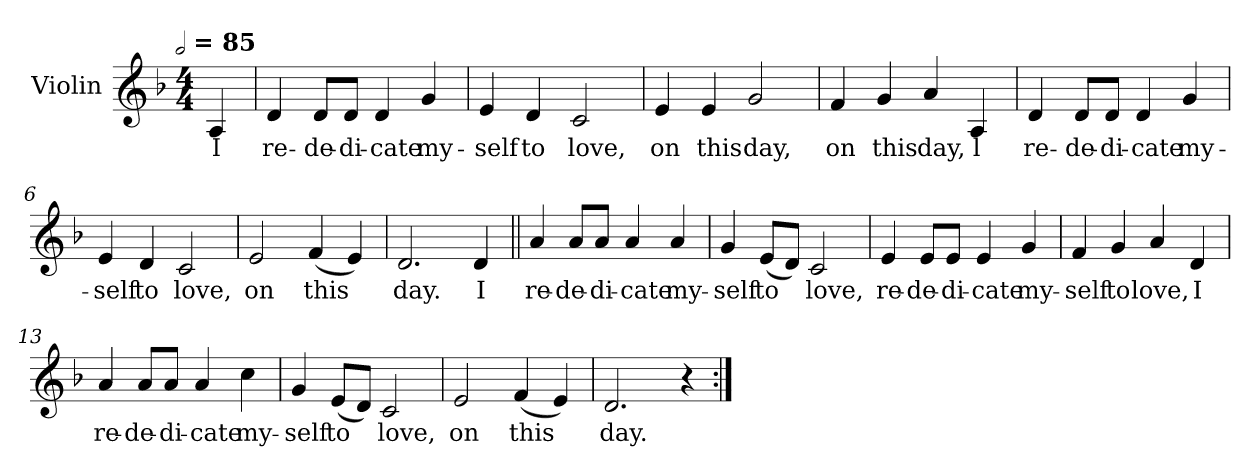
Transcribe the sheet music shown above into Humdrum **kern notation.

**kern	**text
*part1	*part1
*staff1	*staff1
*I"Violin	*
*I'Vln.	*
*clefG2	*
*k[b-]	*
!!LO:TX:omd:t=[half] = 85
*M4/4	*
*MM170	*
=	=
!	!LO:LY:b
4A/	I
=1	=1
!	!LO:LY:b
4d/	re-
!	!LO:LY:b
8dL	-de-
!	!LO:LY:b
8dJ	-di-
!	!LO:LY:b
4d/	-cate
!	!LO:LY:b
4g/	my-
=2	=2
!	!LO:LY:b
4e/	-self
!	!LO:LY:b
4d/	to
!	!LO:LY:b
2c/	love,
=3	=3
!	!LO:LY:b
4e/	on
!	!LO:LY:b
4e/	this
!	!LO:LY:b
2g/	day,
=4	=4
!	!LO:LY:b
4f/	on
!	!LO:LY:b
4g/	this
!	!LO:LY:b
4a/	day,
!	!LO:LY:b
4A/	l
!!LO:LB:g=z
=5	=5
!	!LO:LY:b
4d/	re-
!	!LO:LY:b
8dL	-de-
!	!LO:LY:b
8dJ	-di-
!	!LO:LY:b
4d/	-cate
!	!LO:LY:b
4g/	my-
=6	=6
!	!LO:LY:b
4e/	-self
!	!LO:LY:b
4d/	to
!	!LO:LY:b
2c/	love,
=7	=7
!	!LO:LY:b
2e/	on
!	!LO:LY:b
(<4f/	this
4e/)	.
=8	=8
!	!LO:LY:b
2.d/	day.
!	!LO:LY:b
4d/	I
!!LO:LB:g=z
=9||	=9||
!	!LO:LY:b
4a/	re-
!	!LO:LY:b
8aL	-de-
!	!LO:LY:b
8aJ	-di-
!	!LO:LY:b
4a/	-cate
!	!LO:LY:b
4a/	my-
=10	=10
!	!LO:LY:b
4g/	-self
!	!LO:LY:b
(<8eL	to
8dJ)	.
!	!LO:LY:b
2c	love,
=11	=11
!	!LO:LY:b
4e/	re-
!	!LO:LY:b
8eL	-de-
!	!LO:LY:b
8eJ	-di-
!	!LO:LY:b
4e/	-cate
!	!LO:LY:b
4g/	my-
=12	=12
!	!LO:LY:b
4f/	-self
!	!LO:LY:b
4g/	to
!	!LO:LY:b
4a/	love,
!	!LO:LY:b
4d/	I
!!LO:LB:g=z
=13	=13
!	!LO:LY:b
4a/	re-
!	!LO:LY:b
8aL	-de-
!	!LO:LY:b
8aJ	-di-
!	!LO:LY:b
4a/	-cate
!	!LO:LY:b
4cc\	my-
=14	=14
!	!LO:LY:b
4g/	-self
!	!LO:LY:b
(<8eL	to
8dJ)	.
!	!LO:LY:b
2c/	love,
=15	=15
!	!LO:LY:b
2e/	on
!	!LO:LY:b
(<4f/	this
4e/)	.
=16	=16
!	!LO:LY:b
2.d/	day.
4r	.
=:|!	=:|!
*-	*-
